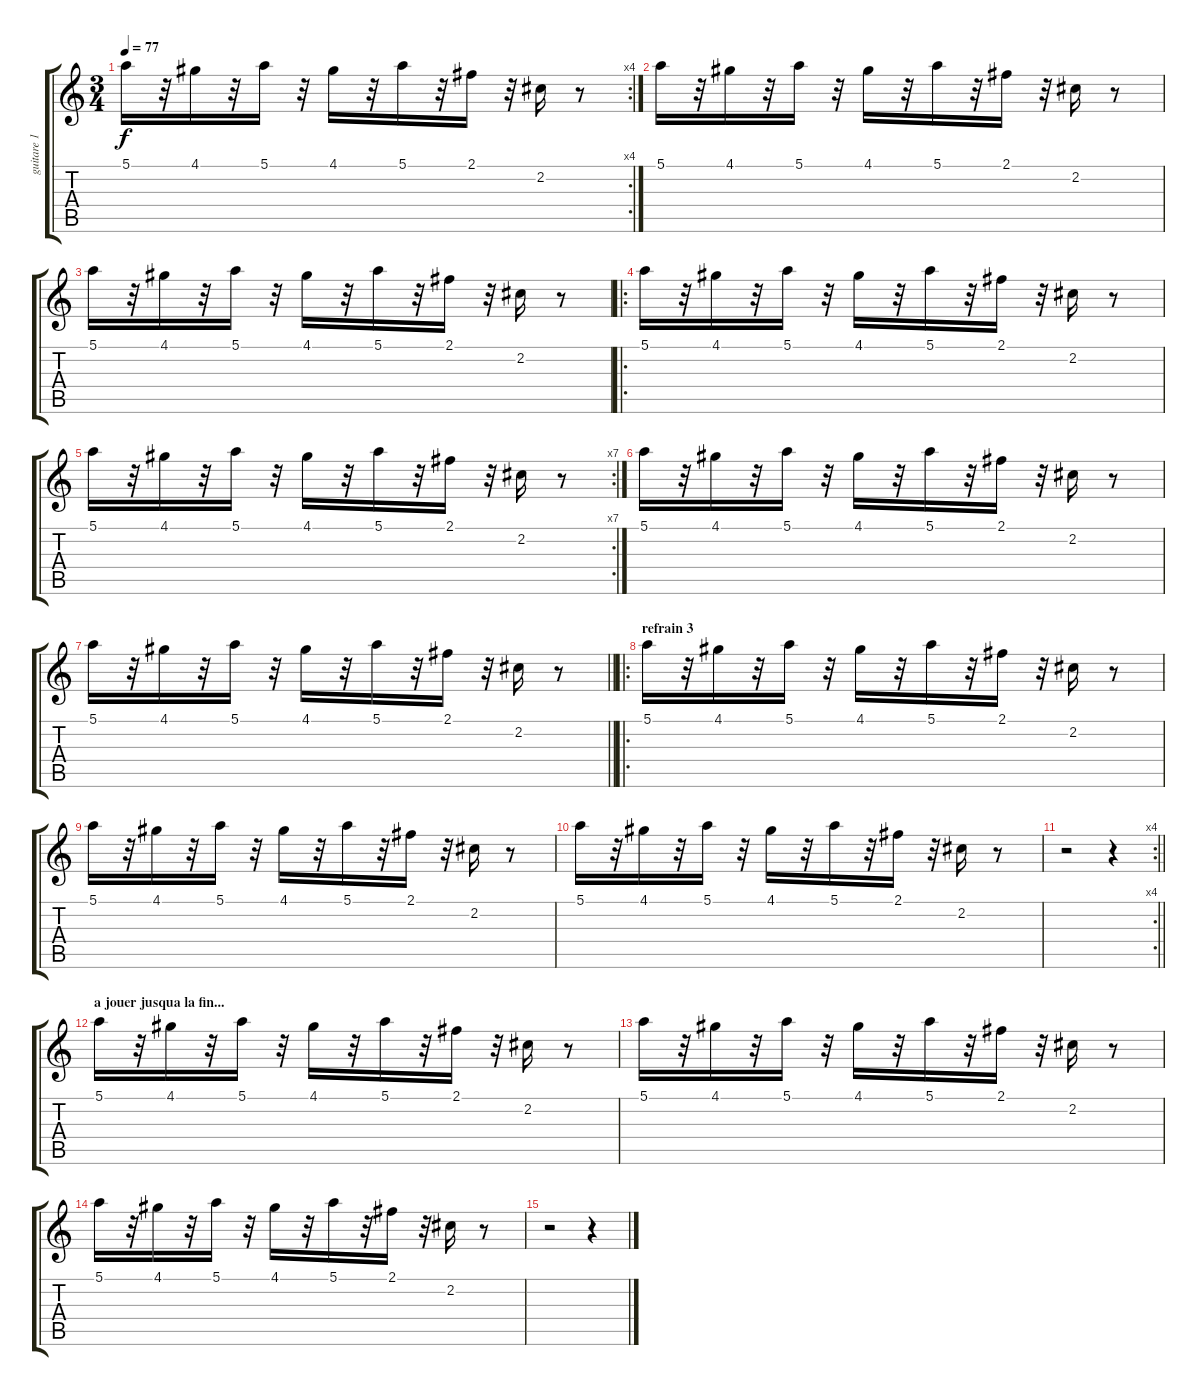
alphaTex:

\track ("guitare 1" "guitare 1") {instrument electricguitarmuted}
\staff {score tabs}
\tuning (E4 B3 G3 D3 A2 E2) {hide}
\rc 4
\ts (3 4)
\tempo 77
\clef g2
\ks c
5.1.16{dy f} r.32 4.1.16 r.32 5.1.16 r.32 4.1.16 r.32 5.1.16 r.32 2.1.16 r.32 2.2.16 r.8 |
5.1.16 r.32 4.1.16 r.32 5.1.16 r.32 4.1.16 r.32 5.1.16 r.32 2.1.16 r.32 2.2.16 r.8 |
5.1.16 r.32 4.1.16 r.32 5.1.16 r.32 4.1.16 r.32 5.1.16 r.32 2.1.16 r.32 2.2.16 r.8 |
\ro
5.1.16 r.32 4.1.16 r.32 5.1.16 r.32 4.1.16 r.32 5.1.16 r.32 2.1.16 r.32 2.2.16 r.8 |
\rc 7
5.1.16 r.32 4.1.16 r.32 5.1.16 r.32 4.1.16 r.32 5.1.16 r.32 2.1.16 r.32 2.2.16 r.8 |
5.1.16 r.32 4.1.16 r.32 5.1.16 r.32 4.1.16 r.32 5.1.16 r.32 2.1.16 r.32 2.2.16 r.8 |
\barLineRight lightlight
5.1.16 r.32 4.1.16 r.32 5.1.16 r.32 4.1.16 r.32 5.1.16 r.32 2.1.16 r.32 2.2.16 r.8 |
\ro
\section ("" "refrain 3")
5.1.16 r.32 4.1.16 r.32 5.1.16 r.32 4.1.16 r.32 5.1.16 r.32 2.1.16 r.32 2.2.16 r.8 |
5.1.16 r.32 4.1.16 r.32 5.1.16 r.32 4.1.16 r.32 5.1.16 r.32 2.1.16 r.32 2.2.16 r.8 |
5.1.16 r.32 4.1.16 r.32 5.1.16 r.32 4.1.16 r.32 5.1.16 r.32 2.1.16 r.32 2.2.16 r.8 |
\rc 4
\barLineRight lightlight
r.2 r.4 |
\section ("" "a jouer jusqua la fin...")
5.1.16 r.32 4.1.16 r.32 5.1.16 r.32 4.1.16 r.32 5.1.16 r.32 2.1.16 r.32 2.2.16 r.8 |
5.1.16 r.32 4.1.16 r.32 5.1.16 r.32 4.1.16 r.32 5.1.16 r.32 2.1.16 r.32 2.2.16 r.8 |
5.1.16 r.32 4.1.16 r.32 5.1.16 r.32 4.1.16 r.32 5.1.16 r.32 2.1.16 r.32 2.2.16 r.8 |
r.2 r.4
